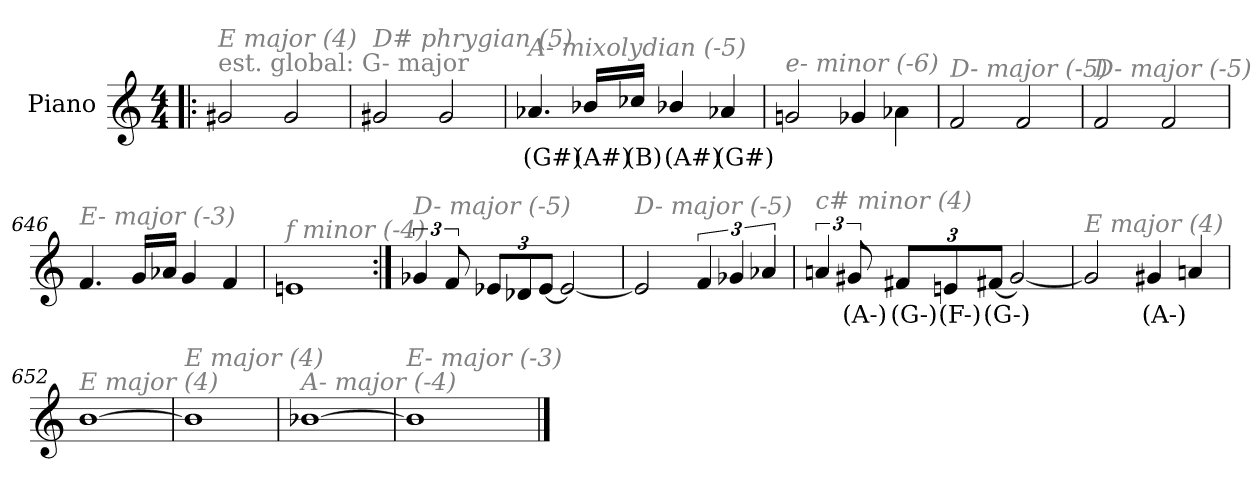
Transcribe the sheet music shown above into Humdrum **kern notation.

**kern	**text
*part1	*part1
*staff1	*staff1
*I"Piano	*
*I'Pno.	*
*clefG2	*
*k[]	*
*M4/4	*
=1!|:	=1!|:
!LO:TX:a:color=#808080:t=est. global&colon; G- major	!
!LO:TX:i:color=#808080:t=E major (4)	!
2g#X/	.
2g#/	.
=641	=641
!LO:TX:i:color=#808080:t=D# phrygian (5)	!
2g#X/	.
2g#/	.
=642	=642
!LO:TX:i:color=#808080:t=A- mixolydian (-5)	!
4.a-Xi/	(G#)
16b-Xi/LL	(A#)
16cc-Xi/JJ	(B)
4b-Xi/	(A#)
4a-Xi/	(G#)
=643	=643
!LO:TX:i:color=#808080:t=e- minor (-6)	!
2gn/	.
4g-X/	.
4a-X\	.
!!LO:LB:g=z
=644	=644
!LO:TX:i:color=#808080:t=D- major (-5)	!
2f/	.
2f/	.
=645	=645
!LO:TX:i:color=#808080:t=D- major (-5)	!
2f/	.
2f/	.
=646	=646
!LO:TX:i:color=#808080:t=E- major (-3)	!
4.f/	.
16g/LL	.
16a-X/JJ	.
4g/	.
4f/	.
=647	=647
!LO:TX:i:color=#808080:t=f minor (-4)	!
1en	.
!!LO:LB:g=z
=648:|!	=648:|!
!LO:TX:i:color=#808080:t=D- major (-5)	!
6g-X/	.
12f/	.
*Xbrackettup	*
12e-X/L	.
12d-X/	.
[12e-/J	.
2e-/_	.
=649	=649
!LO:TX:i:color=#808080:t=D- major (-5)	!
2e-/]	.
*brackettup	*
6f/	.
6g-X/	.
6a-X/	.
=650	=650
!LO:TX:i:color=#808080:t=c# minor (4)	!
6an/	.
12g#Xi/	(A-)
*Xbrackettup	*
12f#Xi/L	(G-)
12eni/	(F-)
[12f#Xi/J	(G-)
2g-/_	.
=651	=651
!LO:TX:i:color=#808080:t=E major (4)	!
2g-/]	.
4g#Xi/	(A-)
4an/	.
!!LO:LB:g=z
=652	=652
!LO:TX:i:color=#808080:t=E major (4)	!
[1b	.
=653	=653
!LO:TX:i:color=#808080:t=E major (4)	!
1b]	.
=654	=654
!LO:TX:i:color=#808080:t=A- major (-4)	!
[1b-X	.
=655	=655
!LO:TX:i:color=#808080:t=E- major (-3)	!
1b-]	.
==	==
*-	*-
